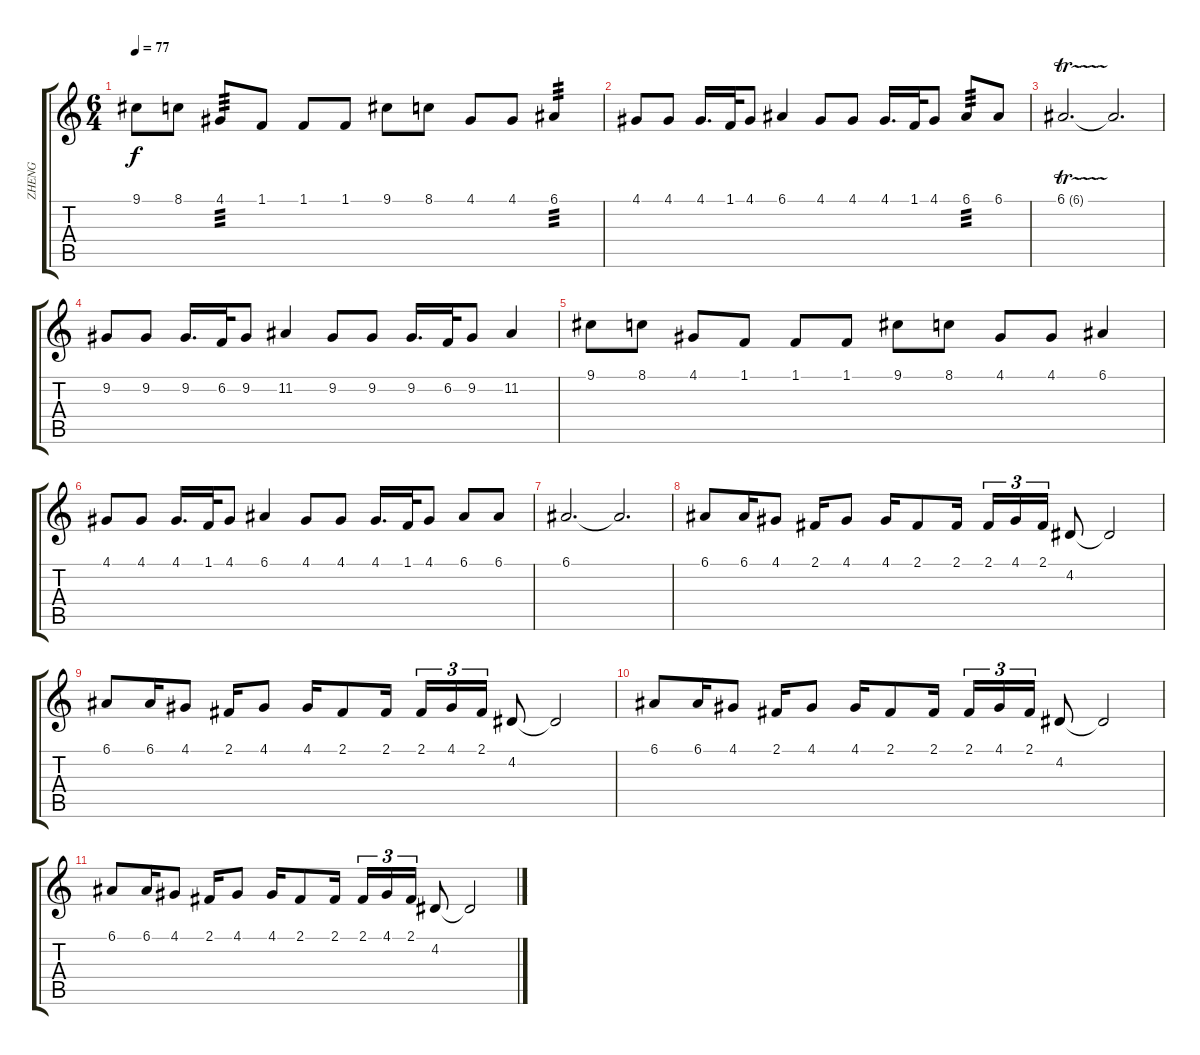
\track ("ZHENG" "ZHENG") {instrument koto}
\staff {score tabs}
\tuning (E4 B3 G3 D3 A2 E2) {hide}
\ts (6 4)
\tempo 77
\clef g2
\ks c
9.1.8{dy f} 8.1.8 4.1.8{tp 3} 1.1.8 1.1.8 1.1.8 9.1.8 8.1.8 4.1.8 4.1.8 6.1.4{tp 3} |
4.1.8 4.1.8 4.1.16{d} 1.1.32 4.1.8 6.1.4 4.1.8 4.1.8 4.1.16{d} 1.1.32 4.1.8 6.1.8{tp 3} 6.1.8 |
6.1{tr (6 32)}.2{d} 6.1{t}.2{d volume 0} |
9.2.8{volume 13} 9.2.8 9.2.16{d} 6.2.32 9.2.8 11.2.4 9.2.8 9.2.8 9.2.16{d} 6.2.32 9.2.8 11.2.4 |
9.1.8 8.1.8 4.1.8 1.1.8 1.1.8 1.1.8 9.1.8 8.1.8 4.1.8 4.1.8 6.1.4 |
4.1.8 4.1.8 4.1.16{d} 1.1.32 4.1.8 6.1.4 4.1.8 4.1.8 4.1.16{d} 1.1.32 4.1.8 6.1.8 6.1.8 |
6.1.2{d} 6.1{t}.2{d volume 0} |
6.1.8{volume 13} 6.1.16 4.1.8 2.1.16 4.1.8 4.1.16 2.1.8 2.1.16 2.1.16{tu (3 2)} 4.1.16{tu (3 2)} 2.1.16{tu (3 2)} 4.2.8 4.2{t}.2 |
6.1.8 6.1.16 4.1.8 2.1.16 4.1.8 4.1.16 2.1.8 2.1.16 2.1.16{tu (3 2)} 4.1.16{tu (3 2)} 2.1.16{tu (3 2)} 4.2.8 4.2{t}.2 |
6.1.8 6.1.16 4.1.8 2.1.16 4.1.8 4.1.16 2.1.8 2.1.16 2.1.16{tu (3 2)} 4.1.16{tu (3 2)} 2.1.16{tu (3 2)} 4.2.8 4.2{t}.2 |
6.1.8 6.1.16 4.1.8 2.1.16 4.1.8 4.1.16 2.1.8 2.1.16 2.1.16{tu (3 2)} 4.1.16{tu (3 2)} 2.1.16{tu (3 2)} 4.2.8 4.2{t}.2
